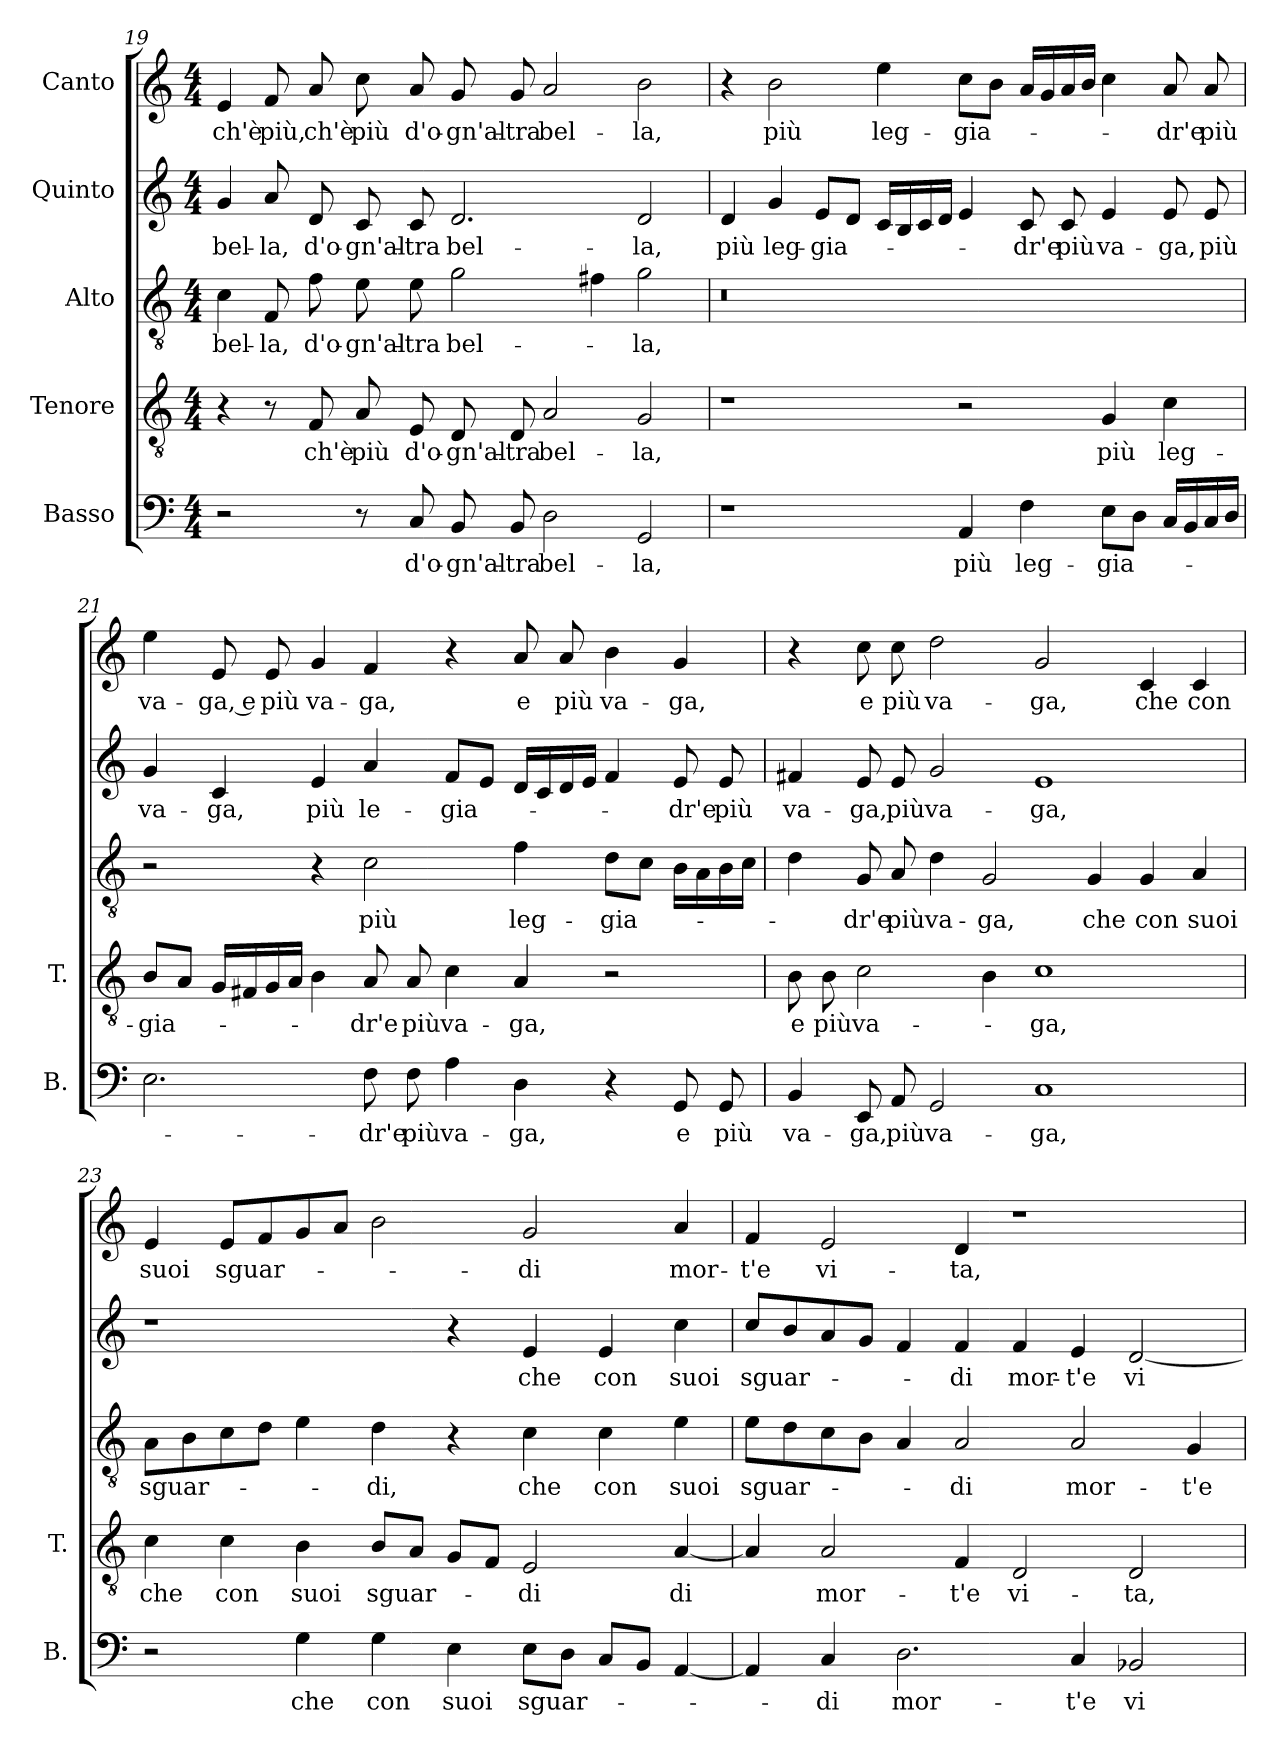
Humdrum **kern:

**kern	**text	**kern	**text	**kern	**text	**kern	**text	**kern	**text
*part5	*part5	*part4	*part4	*part3	*part3	*part2	*part2	*part1	*part1
*staff5	*staff5	*staff4	*staff4	*staff3	*staff3	*staff2	*staff2	*staff1	*staff1
*I"Basso	*	*I"Tenore	*	*I"Alto	*	*I"Quinto	*	*I"Canto	*
*I'B.	*	*I'T.	*	*	*	*	*	*	*
*clefF4	*	*clefGv2	*	*clefGv2	*	*clefG2	*	*clefG2	*
*k[]	*	*k[]	*	*k[]	*	*k[]	*	*k[]	*
*C:	*	*C:	*	*C:	*	*C:	*	*C:	*
*M4/4	*	*M4/4	*	*M4/4	*	*M4/4	*	*M4/4	*
=19	=19	=19	=19	=19	=19	=19	=19	=19	=19
2r	.	4r	.	4c\	bel-	4g/	bel-	4e/	ch'è
.	.	8r	.	8F/	-la,	8a/	-la,	8f/	più,
.	.	8F/	ch'è	8f\	d'o-	8d/	d'o-	8a/	ch'è
8r	.	8A/	più	8e\	-gn'al-	8c/	-gn'al-	8cc\	più
8C/	d'o-	8E/	d'o-	8e\	-tra	8c/	-tra	8a/	d'o-
8BB/	-gn'al-	8D/	-gn'al-	2g\	bel-	2.d/	bel-	8g/	-gn'al-
8BB/	-tra	8D/	-tra	.	.	.	.	8g/	-tra
2D\	bel-	2A/	bel-	.	.	.	.	2a/	bel-
.	.	.	.	4f#X\	.	.	.	.	.
2GG/	-la,	2G/	-la,	2g\	-la,	2d/	-la,	2b\	-la,
=20	=20	=20	=20	=20	=20	=20	=20	=20	=20
!	!	!	!	!LO:N:vis=0	!	!	!	!	!
1r	.	1r	.	1r	.	4d/	più	4r	.
.	.	.	.	.	.	4g/	leg-	2b\	più
.	.	.	.	.	.	8e/L	-gia-	.	.
.	.	.	.	.	.	8d/J	.	.	.
.	.	.	.	.	.	16c/LL	.	4ee\	leg-
.	.	.	.	.	.	16B/	.	.	.
.	.	.	.	.	.	16c/	.	.	.
.	.	.	.	.	.	16d/JJ	.	.	.
4AA/	più	2r	.	1ryy	.	4e/	.	8cc\L	-gia-
.	.	.	.	.	.	.	.	8b\J	.
4F\	leg-	.	.	.	.	8c/	-dr'e	16a/LL	.
.	.	.	.	.	.	.	.	16g/	.
.	.	.	.	.	.	8c/	più	16a/	.
.	.	.	.	.	.	.	.	16b/JJ	.
8E\L	-gia-	4G/	più	.	.	4e/	va-	4cc\	.
8D\J	.	.	.	.	.	.	.	.	.
16C/LL	.	4c\	leg-	.	.	8e/	-ga,	8a/	-dr'e
16BB/	.	.	.	.	.	.	.	.	.
16C/	.	.	.	.	.	8e/	più	8a/	più
16D/JJ	.	.	.	.	.	.	.	.	.
=21	=21	=21	=21	=21	=21	=21	=21	=21	=21
2.E\	.	8B/L	-gia-	2r	.	4g/	va-	4ee\	va-
.	.	8A/J	.	.	.	.	.	.	.
.	.	16G/LL	.	.	.	4c/	-ga,	8e/	-ga, e
.	.	16F#X/	.	.	.	.	.	.	.
.	.	16G/	.	.	.	.	.	8e/	più
.	.	16A/JJ	.	.	.	.	.	.	.
.	.	4B\	.	4r	.	4e/	più	4g/	va-
8F\	-dr'e	8A/	-dr'e	2c\	più	4a/	le-	4f/	-ga,
8F\	più	8A/	più	.	.	.	.	.	.
4A\	va-	4c\	va-	.	.	8f/L	-gia-	4r	.
.	.	.	.	.	.	8e/J	.	.	.
4D\	-ga,	4A/	-ga,	4f\	leg-	16d/LL	.	8a/	e
.	.	.	.	.	.	16c/	.	.	.
.	.	.	.	.	.	16d/	.	8a/	più
.	.	.	.	.	.	16e/JJ	.	.	.
4r	.	2r	.	8d\L	-gia-	4f/	.	4b\	va-
.	.	.	.	8c\J	.	.	.	.	.
8GG/	e	.	.	16B\LL	.	8e/	-dr'e	4g/	-ga,
.	.	.	.	16A\	.	.	.	.	.
8GG/	più	.	.	16B\	.	8e/	più	.	.
.	.	.	.	16c\JJ	.	.	.	.	.
=22	=22	=22	=22	=22	=22	=22	=22	=22	=22
4BB/	va-	8B\	e	4d\	.	4f#X/	va-	4r	.
.	.	8B\	più	.	.	.	.	.	.
8EE/	-ga,	2c\	va-	8G/	-dr'e	8e/	-ga,	8cc\	e
8AA/	più	.	.	8A/	più	8e/	più	8cc\	più
2GG/	va-	.	.	4d\	va-	2g/	va-	2dd\	va-
.	.	4B\	.	2G/	-ga,	.	.	.	.
1C/	-ga,	1c\	-ga,	.	.	1e/	-ga,	2g/	-ga,
.	.	.	.	4G/	che	.	.	.	.
.	.	.	.	4G/	con	.	.	4c/	che
.	.	.	.	4A/	suoi	.	.	4c/	con
=23	=23	=23	=23	=23	=23	=23	=23	=23	=23
2r	.	4c\	che	8A\L	sguar-	1r	.	4e/	suoi
.	.	.	.	8B\	.	.	.	.	.
.	.	4c\	con	8c\	.	.	.	8e/L	sguar-
.	.	.	.	8d\J	.	.	.	8f/	.
4G\	che	4B\	suoi	4e\	.	.	.	8g/	.
.	.	.	.	.	.	.	.	8a/J	.
4G\	con	8B/L	sguar-	4d\	-di,	.	.	2b\	.
.	.	8A/J	.	.	.	.	.	.	.
4E\	suoi	8G/L	.	4r	.	4r	.	.	.
.	.	8F/J	.	.	.	.	.	.	.
8E\L	sguar-	2E/	-di	4c\	che	4e/	che	2g/	-di
8D\J	.	.	.	.	.	.	.	.	.
8C/L	.	.	.	4c\	con	4e/	con	.	.
8BB/J	.	.	.	.	.	.	.	.	.
[4AA/	.	[4A/	di	4e\	suoi	4cc\	suoi	4a/	mor-
=24	=24	=24	=24	=24	=24	=24	=24	=24	=24
4AA/]	.	4A/]	.	8e\L	sguar-	8cc/L	sguar-	4f/	-t'e
.	.	.	.	8d\	.	8b/	.	.	.
4C/	-di	2A/	mor-	8c\	.	8a/	.	2e/	vi-
.	.	.	.	8B\J	.	8g/J	.	.	.
2.D\	mor-	.	.	4A/	.	4f/	.	.	.
.	.	4F/	-t'e	2A/	-di	4f/	-di	4d/	-ta,
.	.	2D/	vi-	.	.	4f/	mor-	1r	.
4C/	-t'e	.	.	2A/	mor-	4e/	-t'e	.	.
2BB-X/	vi-	2D/	-ta,	.	.	[2d/	vi-	.	.
.	.	.	.	4G/	-t'e	.	.	.	.
=	=	=	=	=	=	=	=	=	=
*-	*-	*-	*-	*-	*-	*-	*-	*-	*-
